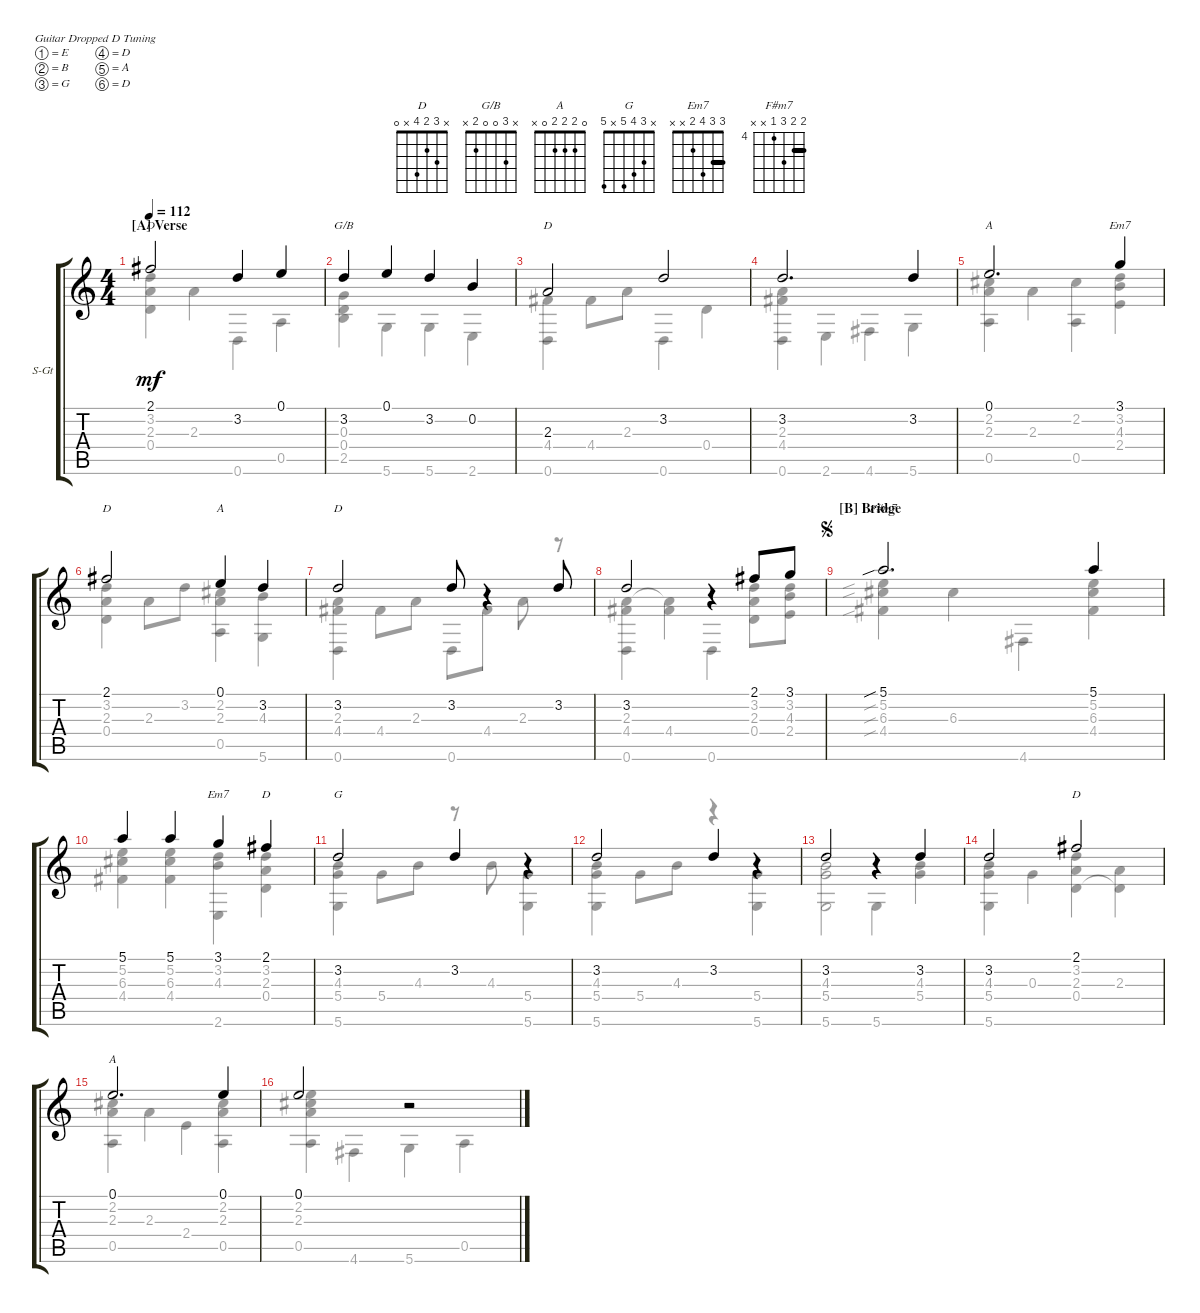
\defaultSystemsLayout 4
\bracketExtendMode groupsimilarinstruments
\firstSystemTrackNameOrientation horizontal
\otherSystemsTrackNameOrientation horizontal
\track ("Steel Guitar" "S-Gt") {instrument acousticguitarsteel}
\staff {score tabs}
\tuning (E4 B3 G3 D3 A2 D2)
\chord ("D" 2 3 2 0 x x) {barre 2}
\chord ("G/B" x 3 0 0 2 x)
\chord ("D" x 3 2 4 x 0)
\chord ("A" 0 2 2 2 0 x)
\chord ("G" x 3 4 5 x 5)
\chord ("Em7" 3 3 4 2 x x) {barre 3}
\chord ("F#m7" 5 5 6 4 x x) {firstfret 4 barre 5}
\voice
\ts (4 4)
\section ("A" "Verse")
\tempo 112
\clef g2
\ks c
2.1.2{ch "D" dy mf} 3.2.4 0.1.4 |
3.2.4{ch "G/B"} 0.1.4 3.2.4 0.2.4 |
2.3.2{ch "D"} 3.2.2 |
3.2.2{d} 3.2.4 |
0.1.2{d ch "A"} 3.1.4{ch "Em7"} |
2.1.2{ch "D"} 0.1.4{ch "A"} 3.2.4 |
3.2.2{ch "D"} 3.2.8 r.4 3.2.8 |
3.2.2 r.4 2.1.8 3.1.8 |
\section ("B" "Bridge")
\jump segno
5.1{sib}.2{d ch "F#m7"} 5.1.4 |
5.1.4 5.1.4 3.1.4{ch "Em7"} 2.1.4{ch "D"} |
3.2.2{ch "G"} 3.2.4 r.4 |
3.2.2 3.2.4 r.4 |
3.2.2 r.4 3.2.4 |
3.2.2 2.1.2{ch "D"} |
0.1.2{d ch "A"} 0.1.4 |
0.1.2 r.2
\voice
\clef g2
\ottava regular
\simile none
\ks c
(0.4 2.3 3.2).4{dy mf} 2.3.4 0.6.4 0.5.4 |
(2.5 0.3 0.4).4 5.6.4 5.6.4 2.6.4 |
(0.6 4.4).4 4.4.8 2.3.8 0.6.4 0.4.4 |
(0.6 2.3 4.4).4 2.6.4 4.6.4 5.6.4 |
(0.5 2.3 2.2).4 2.3.4 (0.5 2.2).4 (2.4 3.2 4.3).4 |
(0.4 2.3 3.2).4 2.3.8 3.2.8 (0.5 2.2 2.3).4 (5.6 4.3).4 |
(0.6 2.3 4.4).4 4.4.8 2.3.8 0.6.8 4.4.8 2.3.8 r.8 |
(0.6 2.3 4.4).4 (2.3{t} 4.4).4 0.6.4 (2.3 3.2 0.4).8 (3.2 4.3 2.4).8 |
(5.2{sib} 4.4{sib} 6.3{sib}).4 6.3.4 4.6.4 (6.3 5.2 4.4).4 |
(5.2 6.3 4.4).4 (6.3 5.2 4.4).4 (3.2 4.3 2.6).4 (3.2 2.3 0.4).4 |
(5.6 4.3 5.4).4 5.4.8 4.3.8 r.8 4.3.8 (5.6 5.4).4 |
(4.3 5.4 5.6).4 5.4.8 4.3.8 r.4 (5.4 5.6).4 |
(4.3 5.4 5.6).2 5.6.4 (4.3 5.4).4 |
(4.3 5.4 5.6).4 0.3.4 (0.4 3.2 2.3).4 (2.3 0.4{t}).4 |
(2.2 2.3 0.5).4 2.3.4 2.4.4 (2.3 2.2 0.5).4 |
(2.3 0.1 2.2 0.5).4 4.6.4 5.6.4 0.5.4
